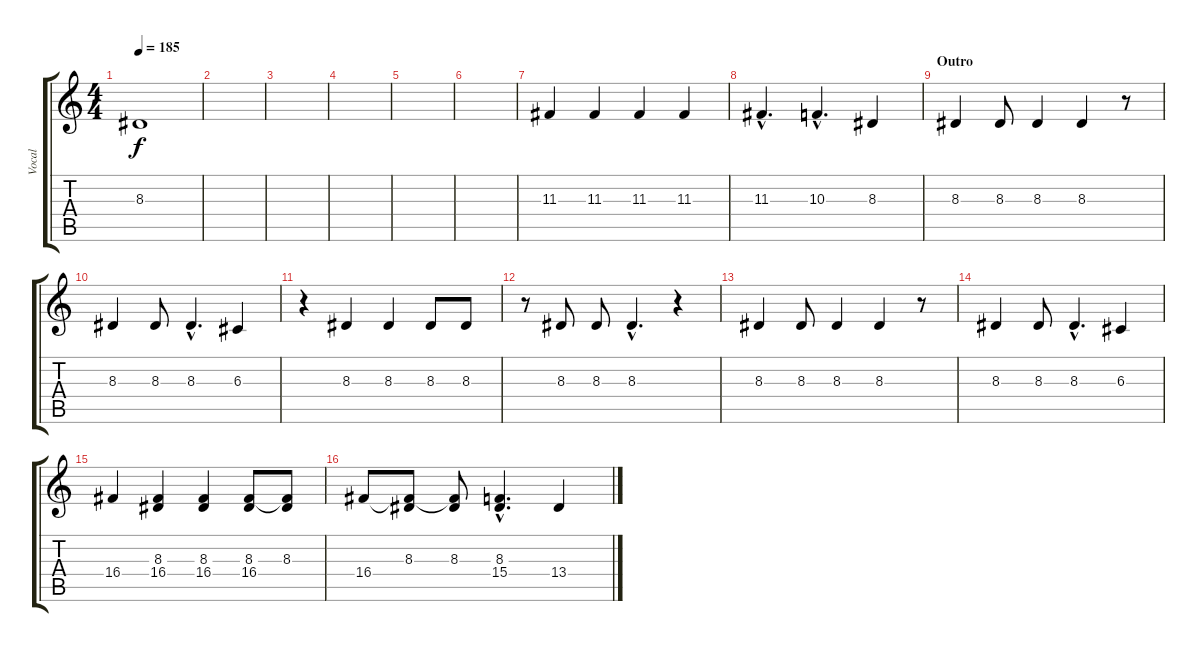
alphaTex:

\track ("Vocal" "Vocal") {instrument tenorsax}
\staff {score tabs}
\tuning (E4 B3 G3 D3 A2 E2) {hide}
\ts (4 4)
\tempo 185
\clef g2
\ks c
8.3{t}.1{dy f} |
|
|
|
|
|
11.3.4 11.3.4 11.3.4 11.3.4 |
11.3{hac}.4{d} 10.3{hac}.4{d} 8.3.4 |
\section ("" "Outro")
8.3.4 8.3.8 8.3.4 8.3.4 r.8 |
8.3.4 8.3.8 8.3{hac}.4{d} 6.3.4 |
r.4 8.3.4 8.3.4 8.3.8 8.3.8 |
r.8 8.3.8 8.3.8 8.3{hac}.4{d} r.4 |
8.3.4 8.3.8 8.3.4 8.3.4 r.8 |
8.3.4 8.3.8 8.3{hac}.4{d} 6.3.4 |
16.4.4 (8.3 16.4).4 (8.3 16.4).4 (8.3 16.4).8 (8.3 16.4{t}).8 |
16.4.8 (8.3 16.4{t}).8 (8.3 16.4{t}).8 (8.3{hac} 15.4{hac}).4{d} 13.4.4
